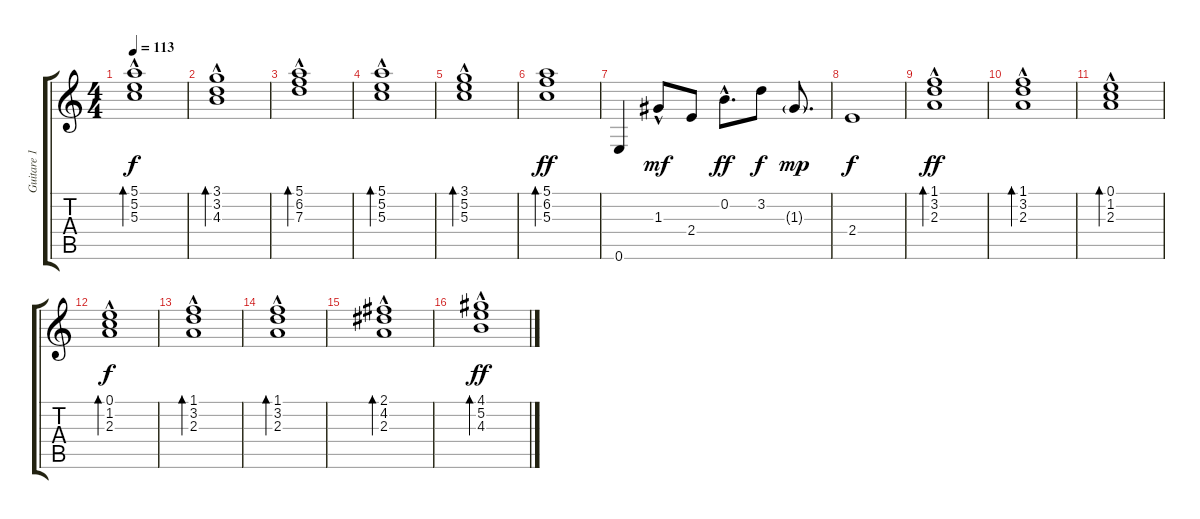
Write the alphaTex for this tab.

\track ("Guitare 1" "Guitare 1") {instrument electricguitarclean}
\staff {score tabs}
\tuning (E4 B3 G3 D3 A2 E2) {hide}
\ts (4 4)
\tempo 113
\clef g2
\ks c
(5.1 5.2{hac} 5.3).1{bd 240 dy f} |
(3.1 3.2{hac} 4.3).1{bd 240} |
(5.1 6.2{hac} 7.3).1{bd 240} |
(5.1 5.2{hac} 5.3).1{bd 240} |
(3.1 5.2{hac} 5.3).1{bd 240} |
(5.1 6.2 5.3).1{bd 240 dy ff} |
0.6.4 1.3{hac}.8{dy mf} 2.4.8 0.2{hac}.8{d dy ff} 3.2.8{dy f} 1.3{g}.8{d dy mp} |
2.4.1{dy f} |
(1.1 3.2{hac} 2.3).1{bd 240 dy ff} |
(1.1 3.2{hac} 2.3).1{bd 240} |
(0.1 1.2{hac} 2.3).1{bd 240} |
(0.1 1.2{hac} 2.3).1{bd 240 dy f} |
(1.1 3.2{hac} 2.3).1{bd 240} |
(1.1 3.2{hac} 2.3).1{bd 240} |
(2.1 4.2{hac} 2.3).1{bd 240} |
(4.1 5.2{hac} 4.3).1{bd 240 dy ff}
